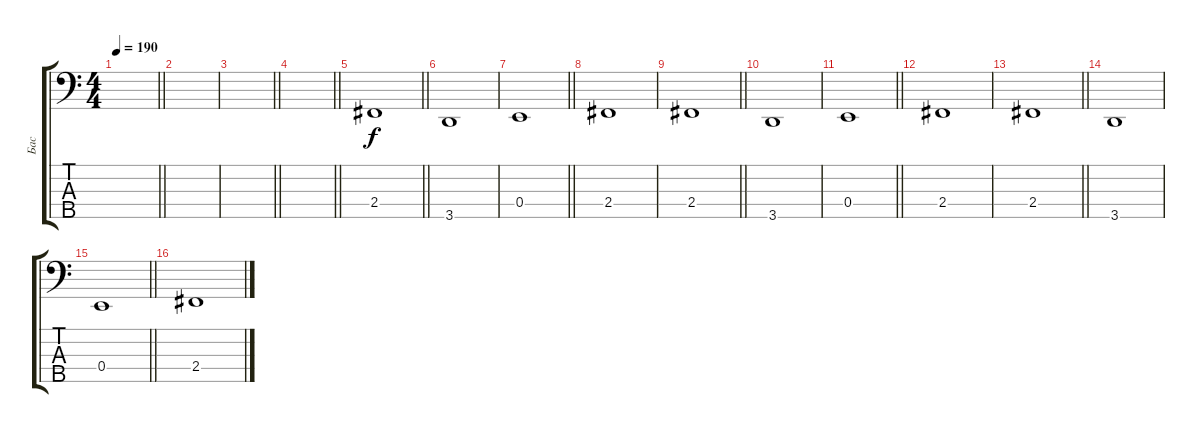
\track ("Бас" "Бас") {instrument electricbassfinger}
\staff {score tabs}
\tuning (G2 D2 A1 E1 B0) {hide}
\ts (4 4)
\tempo 190
\clef f4
\barLineRight lightlight
\ks c
|
|
\barLineRight lightlight
|
\barLineRight lightlight
|
\section ("" "")
\barLineRight lightlight
2.4.1 |
3.5.1 |
\barLineRight lightlight
0.4.1 |
2.4.1 |
\barLineRight lightlight
2.4.1 |
3.5.1 |
\barLineRight lightlight
0.4.1 |
2.4.1 |
\barLineRight lightlight
2.4.1 |
3.5.1 |
\barLineRight lightlight
0.4.1 |
2.4.1
